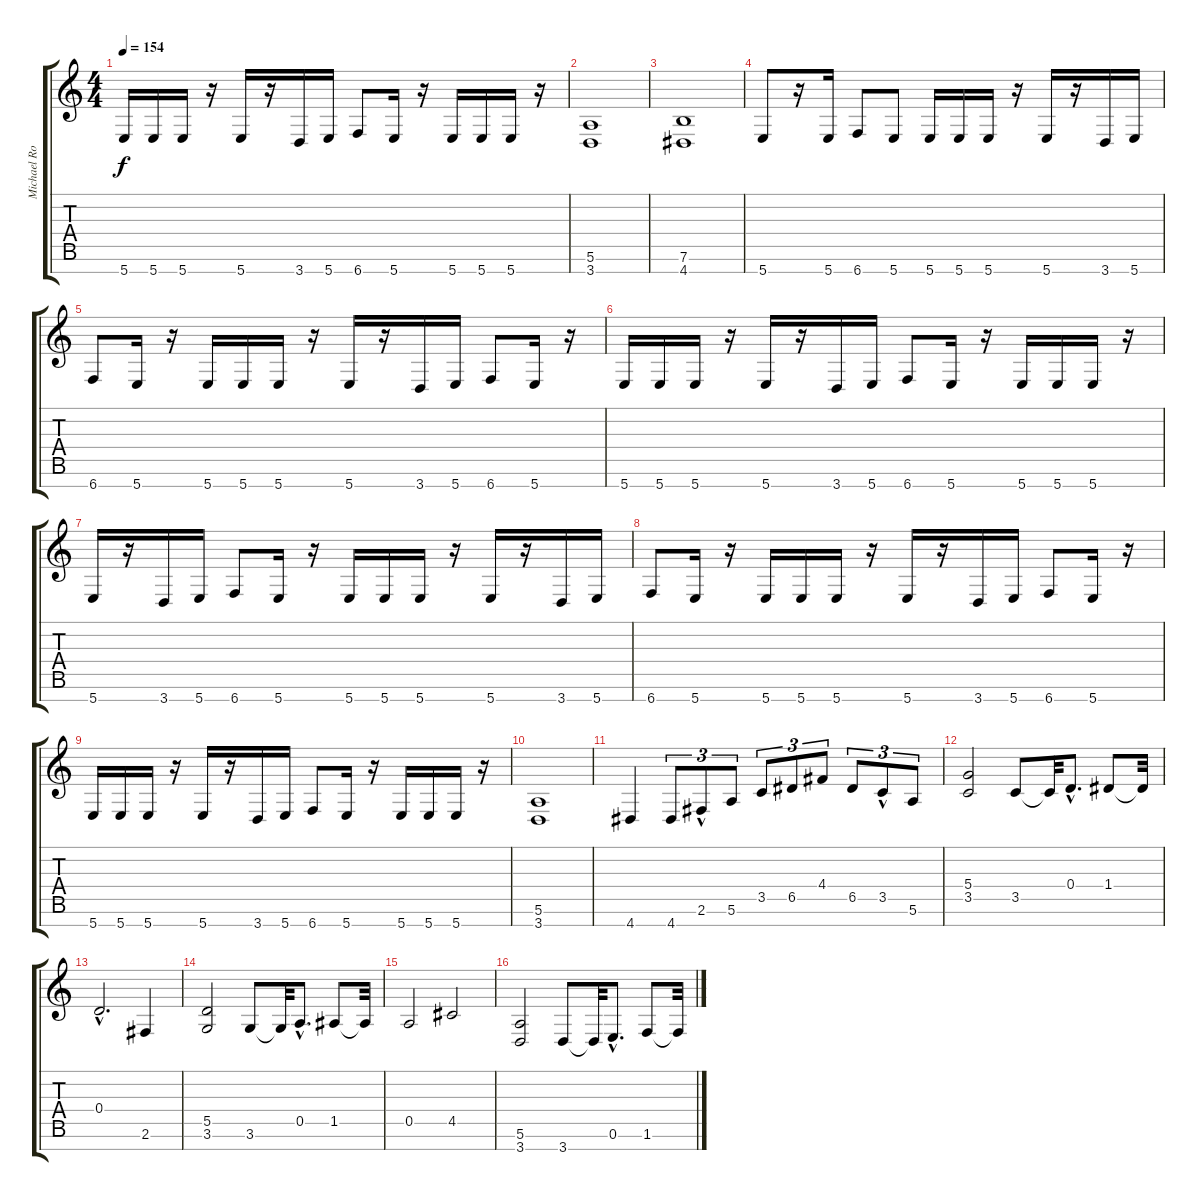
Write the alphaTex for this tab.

\track ("Michael Romeo" "Michael Ro") {instrument distortionguitar}
\staff {score tabs}
\tuning (E4 B3 G3 D3 A2 E2 B1) {hide}
\ts (4 4)
\tempo 154
\clef g2
\ks c
5.7.16{dy f} 5.7.16 5.7.16 r.16 5.7.16 r.16 3.7.16 5.7.16 6.7.8 5.7.16 r.16 5.7.16 5.7.16 5.7.16 r.16 |
(5.6 3.7).1 |
(7.6 4.7).1 |
5.7.8 r.16 5.7.16 6.7.8 5.7.8 5.7.16 5.7.16 5.7.16 r.16 5.7.16 r.16 3.7.16 5.7.16 |
6.7.8 5.7.16 r.16 5.7.16 5.7.16 5.7.16 r.16 5.7.16 r.16 3.7.16 5.7.16 6.7.8 5.7.16 r.16 |
5.7.16 5.7.16 5.7.16 r.16 5.7.16 r.16 3.7.16 5.7.16 6.7.8 5.7.16 r.16 5.7.16 5.7.16 5.7.16 r.16 |
5.7.16 r.16 3.7.16 5.7.16 6.7.8 5.7.16 r.16 5.7.16 5.7.16 5.7.16 r.16 5.7.16 r.16 3.7.16 5.7.16 |
6.7.8 5.7.16 r.16 5.7.16 5.7.16 5.7.16 r.16 5.7.16 r.16 3.7.16 5.7.16 6.7.8 5.7.16 r.16 |
5.7.16 5.7.16 5.7.16 r.16 5.7.16 r.16 3.7.16 5.7.16 6.7.8 5.7.16 r.16 5.7.16 5.7.16 5.7.16 r.16 |
(5.6 3.7).1 |
4.7.4 4.7.8{tu (3 2)} 2.6{hac}.8{tu (3 2)} 5.6.8{tu (3 2)} 3.5.8{tu (3 2)} 6.5.8{tu (3 2)} 4.4.8{tu (3 2)} 6.5.8{tu (3 2)} 3.5{hac}.8{tu (3 2)} 5.6.8{tu (3 2)} |
(5.4 3.5).2 3.5.8 3.5{t}.32 0.4{hac}.8{d} 1.4.8 1.4{t}.32 |
0.4{hac}.2{d} 2.6.4 |
(5.5 3.6).2 3.6.8 3.6{t}.32 0.5{hac}.8{d} 1.5.8 1.5{t}.32 |
0.5.2 4.5.2 |
(5.6 3.7).2 3.7.8 3.7{t}.32 0.6{hac}.8{d} 1.6.8 1.6{t}.32
